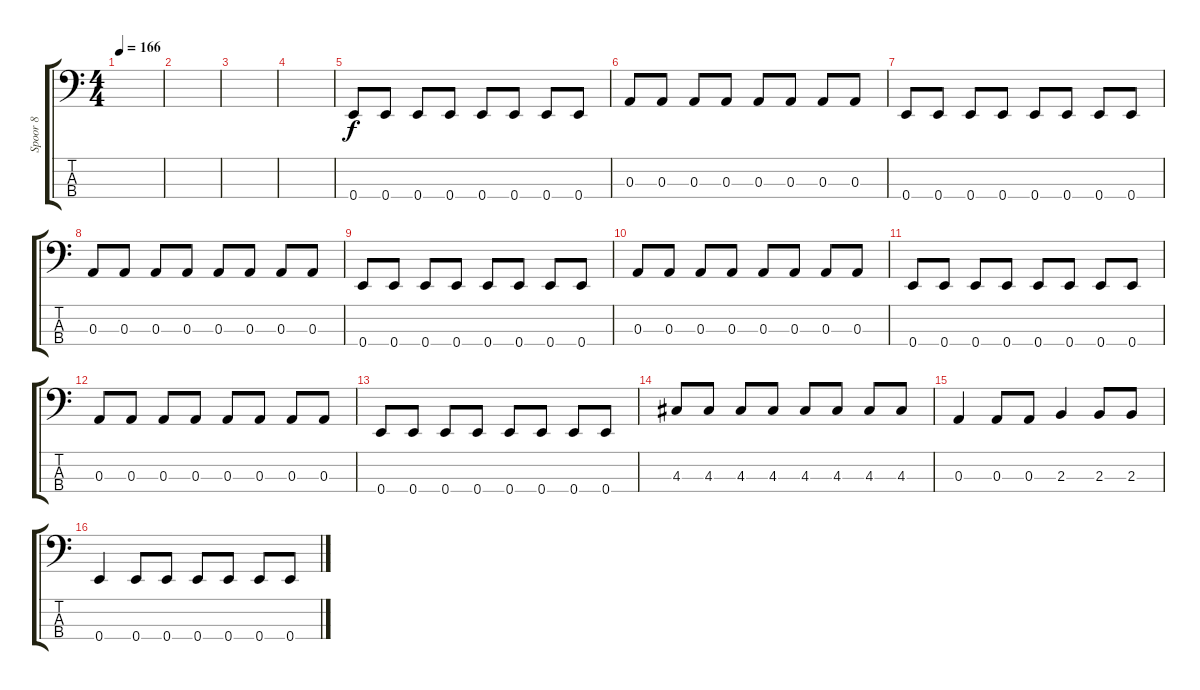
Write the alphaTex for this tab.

\track ("Spoor 8" "Spoor 8") {instrument electricbassfinger}
\staff {score tabs}
\tuning (G2 D2 A1 E1) {hide}
\ts (4 4)
\tempo 166
\clef f4
\ks c
|
|
|
|
0.4.8 0.4.8 0.4.8 0.4.8 0.4.8 0.4.8 0.4.8 0.4.8 |
0.3.8 0.3.8 0.3.8 0.3.8 0.3.8 0.3.8 0.3.8 0.3.8 |
0.4.8 0.4.8 0.4.8 0.4.8 0.4.8 0.4.8 0.4.8 0.4.8 |
0.3.8 0.3.8 0.3.8 0.3.8 0.3.8 0.3.8 0.3.8 0.3.8 |
0.4.8 0.4.8 0.4.8 0.4.8 0.4.8 0.4.8 0.4.8 0.4.8 |
0.3.8 0.3.8 0.3.8 0.3.8 0.3.8 0.3.8 0.3.8 0.3.8 |
0.4.8 0.4.8 0.4.8 0.4.8 0.4.8 0.4.8 0.4.8 0.4.8 |
0.3.8 0.3.8 0.3.8 0.3.8 0.3.8 0.3.8 0.3.8 0.3.8 |
0.4.8 0.4.8 0.4.8 0.4.8 0.4.8 0.4.8 0.4.8 0.4.8 |
4.3.8 4.3.8 4.3.8 4.3.8 4.3.8 4.3.8 4.3.8 4.3.8 |
0.3.4 0.3.8 0.3.8 2.3.4 2.3.8 2.3.8 |
0.4.4 0.4.8 0.4.8 0.4.8 0.4.8 0.4.8 0.4.8
